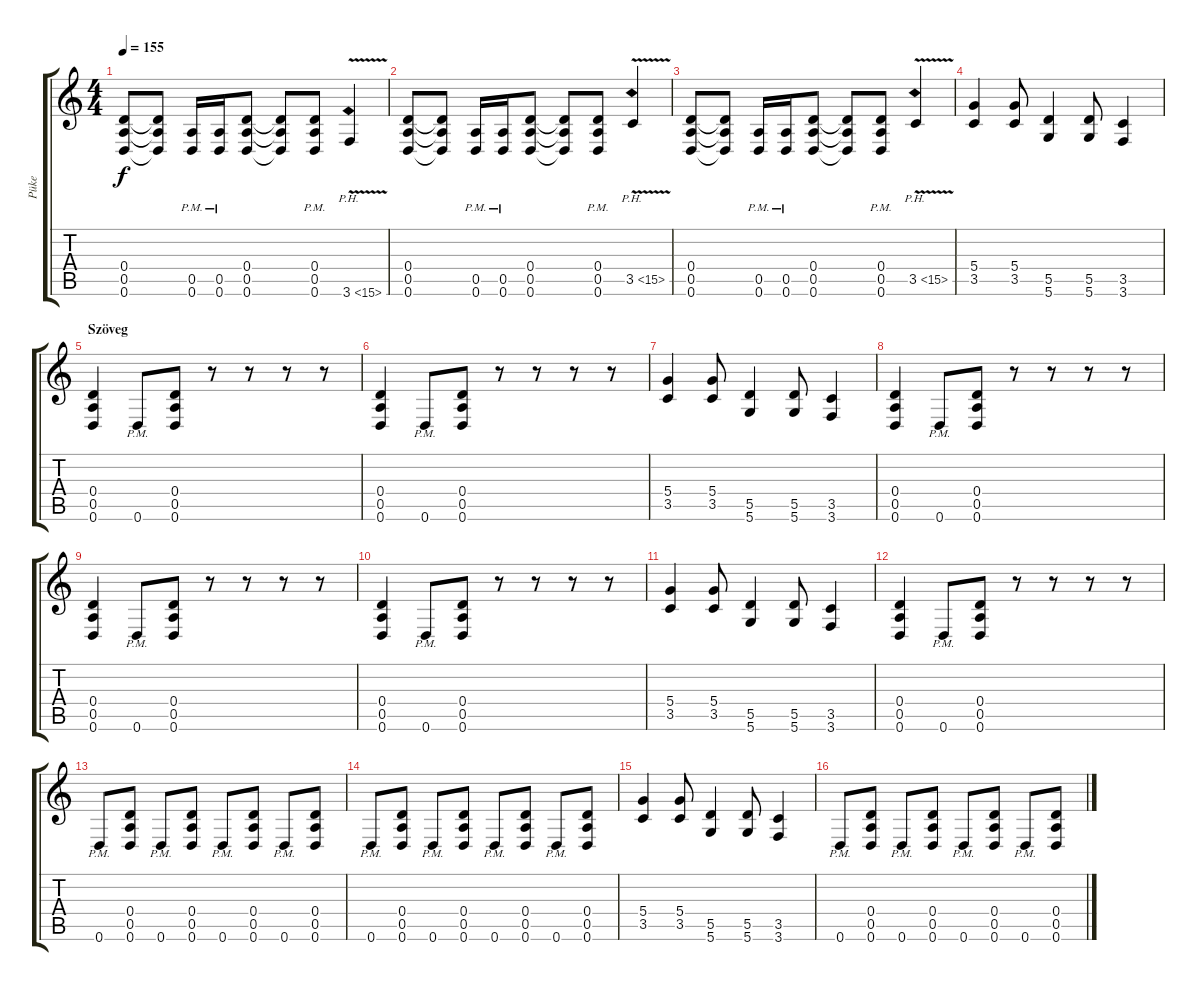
\track ("Püke" "Püke") {instrument distortionguitar}
\staff {score tabs}
\tuning (E4 B3 G3 D3 A2 D2) {hide}
\ts (4 4)
\tempo 155
\clef g2
\ks c
(0.4 0.5 0.6).8{dy f} (0.4{t} 0.5{t} 0.6{t}).8 (0.5{pm} 0.6{pm}).16 (0.5{pm} 0.6{pm}).16 (0.4 0.5 0.6).8 (0.4{t} 0.5{t} 0.6{t}).8 (0.4{pm} 0.5{pm} 0.6{pm}).8 3.6{ph 12 v}.4 |
(0.4 0.5 0.6).8 (0.4{t} 0.5{t} 0.6{t}).8 (0.5{pm} 0.6{pm}).16 (0.5{pm} 0.6{pm}).16 (0.4 0.5 0.6).8 (0.4{t} 0.5{t} 0.6{t}).8 (0.4{pm} 0.5{pm} 0.6{pm}).8 3.5{ph 12 v}.4 |
(0.4 0.5 0.6).8 (0.4{t} 0.5{t} 0.6{t}).8 (0.5{pm} 0.6{pm}).16 (0.5{pm} 0.6{pm}).16 (0.4 0.5 0.6).8 (0.4{t} 0.5{t} 0.6{t}).8 (0.4{pm} 0.5{pm} 0.6{pm}).8 3.5{ph 12 v}.4 |
(5.4 3.5).4 (5.4 3.5).8 (5.5 5.6).4 (5.5 5.6).8 (3.5 3.6).4 |
\section ("" "Szöveg")
(0.4 0.5 0.6).4 0.6{pm}.8 (0.4 0.5 0.6).8 r.8 r.8 r.8 r.8 |
(0.4 0.5 0.6).4 0.6{pm}.8 (0.4 0.5 0.6).8 r.8 r.8 r.8 r.8 |
(5.4 3.5).4 (5.4 3.5).8 (5.5 5.6).4 (5.5 5.6).8 (3.5 3.6).4 |
(0.4 0.5 0.6).4 0.6{pm}.8 (0.4 0.5 0.6).8 r.8 r.8 r.8 r.8 |
(0.4 0.5 0.6).4 0.6{pm}.8 (0.4 0.5 0.6).8 r.8 r.8 r.8 r.8 |
(0.4 0.5 0.6).4 0.6{pm}.8 (0.4 0.5 0.6).8 r.8 r.8 r.8 r.8 |
(5.4 3.5).4 (5.4 3.5).8 (5.5 5.6).4 (5.5 5.6).8 (3.5 3.6).4 |
(0.4 0.5 0.6).4 0.6{pm}.8 (0.4 0.5 0.6).8 r.8 r.8 r.8 r.8 |
0.6{pm}.8 (0.4 0.5 0.6).8 0.6{pm}.8 (0.4 0.5 0.6).8 0.6{pm}.8 (0.4 0.5 0.6).8 0.6{pm}.8 (0.4 0.5 0.6).8 |
0.6{pm}.8 (0.4 0.5 0.6).8 0.6{pm}.8 (0.4 0.5 0.6).8 0.6{pm}.8 (0.4 0.5 0.6).8 0.6{pm}.8 (0.4 0.5 0.6).8 |
(5.4 3.5).4 (5.4 3.5).8 (5.5 5.6).4 (5.5 5.6).8 (3.5 3.6).4 |
0.6{pm}.8 (0.4 0.5 0.6).8 0.6{pm}.8 (0.4 0.5 0.6).8 0.6{pm}.8 (0.4 0.5 0.6).8 0.6{pm}.8 (0.4 0.5 0.6).8
